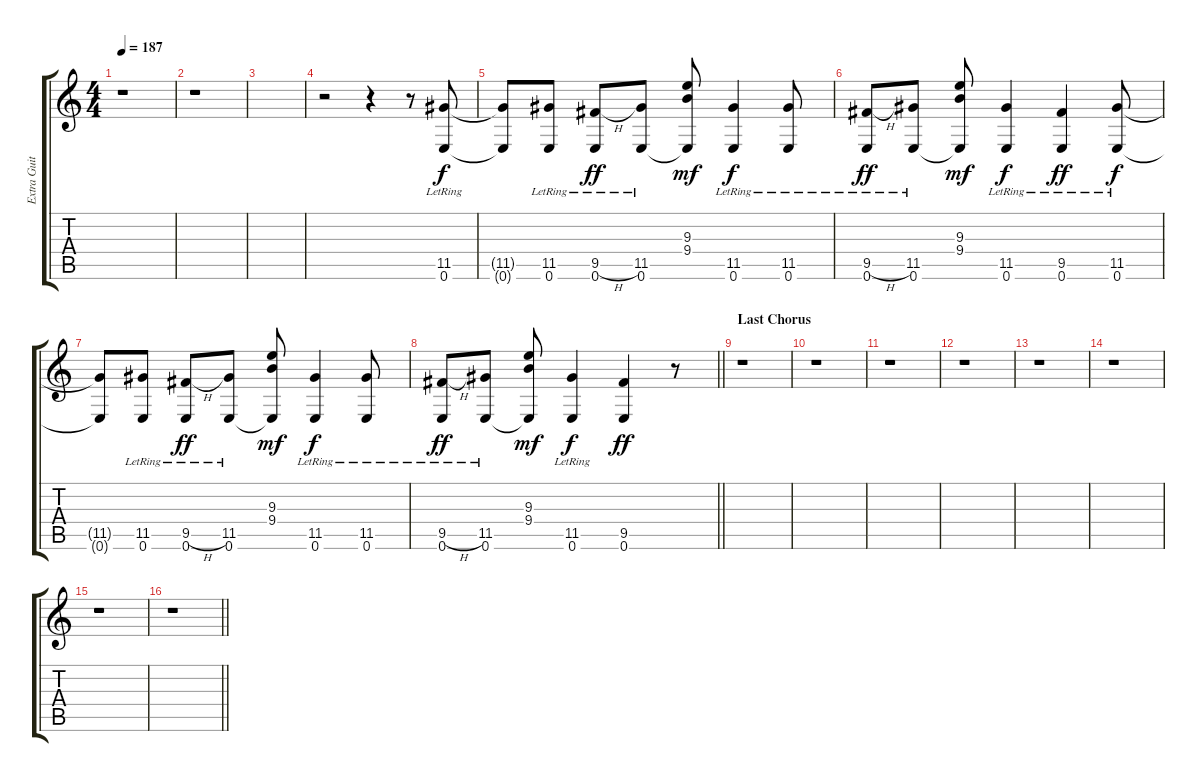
\track ("Extra Guitar" "Extra Guit") {instrument distortionguitar}
\staff {score tabs}
\tuning (E4 B3 G3 D3 A2 E2) {hide}
\ts (4 4)
\tempo 187
\clef g2
\ks c
r.1{dy f} |
r.1 |
|
r.2 r.4 r.8 (11.5{lr} 0.6{lr}).8{volume 10} |
(11.5{t} 0.6{t}).8 (11.5{lr} 0.6{lr}).8 (9.5{h lr} 0.6{lr}).8{dy ff} (11.5{lr} 0.6{lr}).8 (9.3 9.4 0.6{t}).8{dy mf} (11.5{lr} 0.6{lr}).4{dy f} (11.5{lr} 0.6{lr}).8 |
(9.5{h lr} 0.6{lr}).8{dy ff} (11.5{lr} 0.6{lr}).8 (9.3 9.4 0.6{t}).8{dy mf} (11.5{lr} 0.6{lr}).4{dy f} (9.5{lr} 0.6{lr}).4{dy ff} (11.5{lr} 0.6{lr}).8{dy f} |
(11.5{t} 0.6{t}).8 (11.5{lr} 0.6{lr}).8 (9.5{h lr} 0.6{lr}).8{dy ff} (11.5{lr} 0.6{lr}).8 (9.3 9.4 0.6{t}).8{dy mf} (11.5{lr} 0.6{lr}).4{dy f} (11.5{lr} 0.6{lr}).8 |
\barLineRight lightlight
(9.5{h lr} 0.6{lr}).8{dy ff} (11.5{lr} 0.6{lr}).8 (9.3 9.4 0.6{t}).8{dy mf} (11.5{lr} 0.6{lr}).4{dy f} (9.5 0.6).4{dy ff} r.8 |
\section ("" "Last Chorus")
r.1 |
r.1 |
r.1 |
r.1 |
r.1 |
r.1 |
r.1 |
\barLineRight lightlight
r.1
